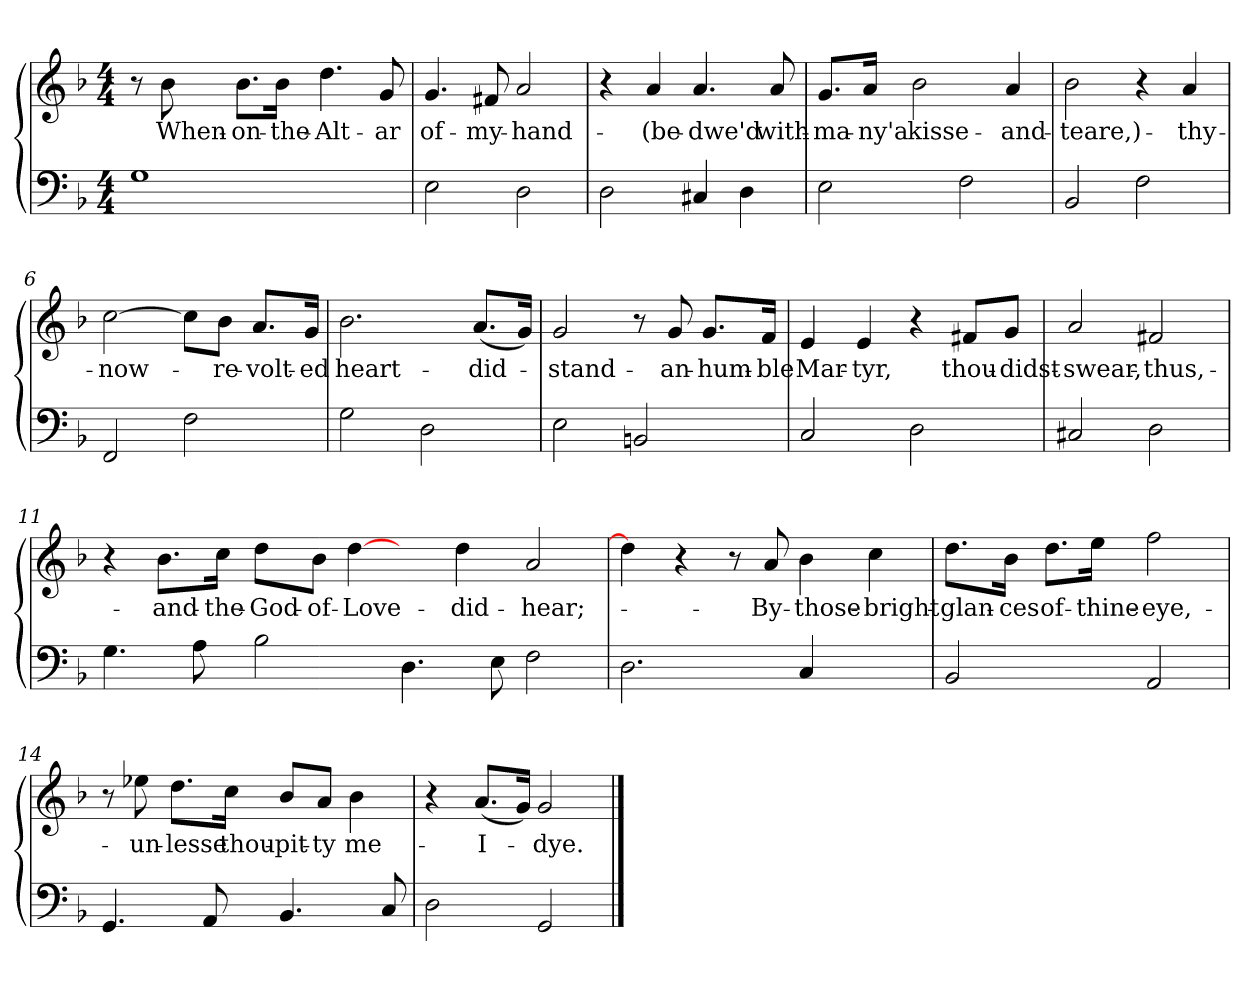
**kern	**kern	**text
*part2	*part1	*part1
*staff2	*staff1	*staff1
*clefF4	*clefG2	*
*k[b-]	*k[b-]	*
*F:	*F:	*
*M4/4	*M4/4	*
=1	=1	=1
1G\	8r	.
.	8b-\	When-
.	8.b-\L	on-
.	16b-\Jk	the-
.	4.dd\	Alt-
.	8g/	-ar
=2	=2	=2
2E\	4.g/	of-
.	8f#X/	my-
2D\	2a/	hand-
=3	=3	=3
2D\	4r	.
.	4a/	(be-
4C#X/	4.a/	-dwe'd
4D\	.	.
.	8a/	with-
=4	=4	=4
2E\	8.g/L	ma-
.	16a/Jk	-ny'a
.	2b-\	kisse-
2F\	.	.
.	4a/	and-
=5	=5	=5
2BB-/	2b-\	teare,)-
2F\	4r	.
.	4a/	thy-
!!LO:LB:g=z
=6	=6	=6
2FF/	[2cc\	now-
2F\	8cc\L]	.
.	8b-\J	re-
.	8.a/L	-volt-
.	16g/Jk	-ed
=7	=7	=7
2G\	2.b-\	heart-
2D\	.	.
.	(8.a/L	did-
.	16g/Jk)	.
=8	=8	=8
2E\	2g/	stand-
2BBn/	8r	.
.	8g/	an-
.	8.g/L	hum-
.	16f/Jk	-ble
=9	=9	=9
2C/	4e/	Mar-
.	4e/	-tyr,
2D\	4r	.
.	8f#X/L	thou-
.	8g/J	didst-
=10	=10	=10
2C#X/	2a/	swear,-
2D\	2f#X/	thus,-
!!LO:LB:g=z
=11	=11	=11
4.G\	4r	.
.	8.b-\L	and-
8A\	.	.
.	16cc\Jk	the-
2B-\	8dd\L	God-
.	8b-\J	of-
.	[4dd\	Love-
4.D\	4ryy	.
.	4dd\	did-
8E\	.	.
2F\	2a/	hear;-
=12	=12	=12
2.D\	4dd\]	.
.	4r	.
.	8r	.
.	8a/	By-
4C/	4b-\	those-
4ryy	4cc\	bright-
!!LO:LB:g=z
=13	=13	=13
2BB-/	8.dd\L	glan-
.	16b-\Jk	-ces
.	8.dd\L	of-
.	16ee\Jk	thine-
2AA/	2ff\	eye,-
=14	=14	=14
4.GG/	8r	.
.	8ee-X\	un-
.	8.dd\L	-lesse
8AA/	.	.
.	16cc\Jk	thou-
4.BB-/	8b-/L	pit-
.	8a/J	-ty
.	4b-\	me-
8C/	.	.
=15	=15	=15
2D\	4r	.
.	(8.a/L	I-
.	16g/Jk)	.
2GG/	2g/	dye.-
==	==	==
*-	*-	*-
